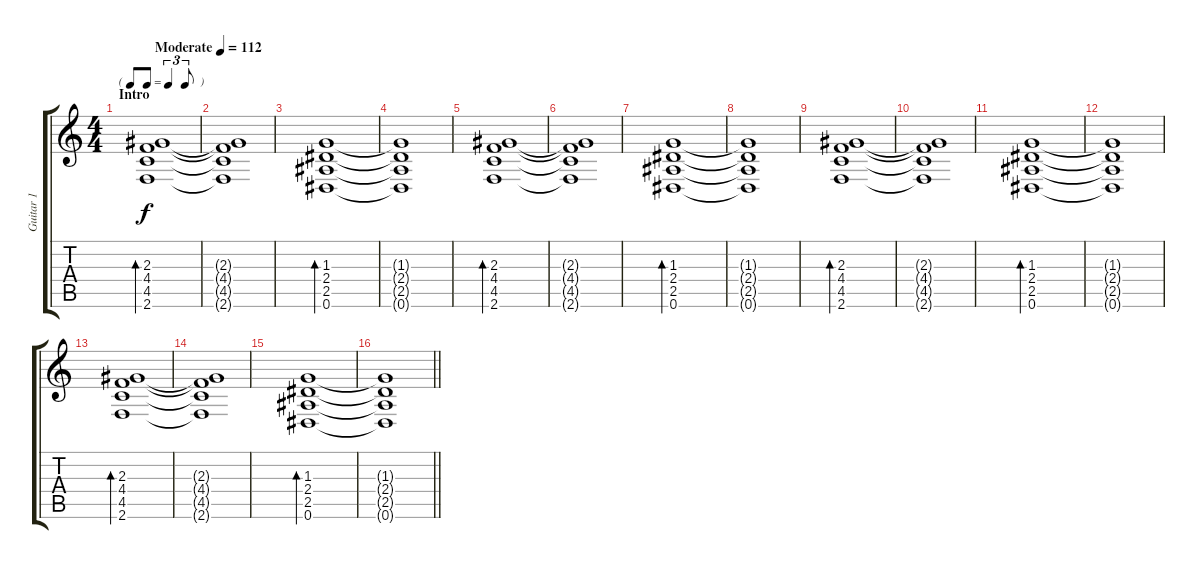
\track ("Guitar 1" "Guitar 1") {instrument electricguitarclean}
\staff {score tabs}
\tuning (Eb4 Bb3 Gb3 Db3 Ab2 Eb2) {hide}
\ts (4 4)
\tf triplet8th
\section ("" "Intro")
\tempo (112 "Moderate")
\clef g2
\ks c
(2.3 4.4 4.5 2.6).1{bd 240 dy f instrument electricguitarclean} |
(2.3{t} 4.4{t} 4.5{t} 2.6{t}).1 |
(1.3 2.4 2.5 0.6).1{bd 240} |
(1.3{t} 2.4{t} 2.5{t} 0.6{t}).1 |
(2.3 4.4 4.5 2.6).1{bd 240} |
(2.3{t} 4.4{t} 4.5{t} 2.6{t}).1 |
(1.3 2.4 2.5 0.6).1{bd 240} |
(1.3{t} 2.4{t} 2.5{t} 0.6{t}).1 |
(2.3 4.4 4.5 2.6).1{bd 240} |
(2.3{t} 4.4{t} 4.5{t} 2.6{t}).1 |
(1.3 2.4 2.5 0.6).1{bd 240} |
(1.3{t} 2.4{t} 2.5{t} 0.6{t}).1 |
(2.3 4.4 4.5 2.6).1{bd 240} |
(2.3{t} 4.4{t} 4.5{t} 2.6{t}).1 |
(1.3 2.4 2.5 0.6).1{bd 240} |
\barLineRight lightlight
(1.3{t} 2.4{t} 2.5{t} 0.6{t}).1
